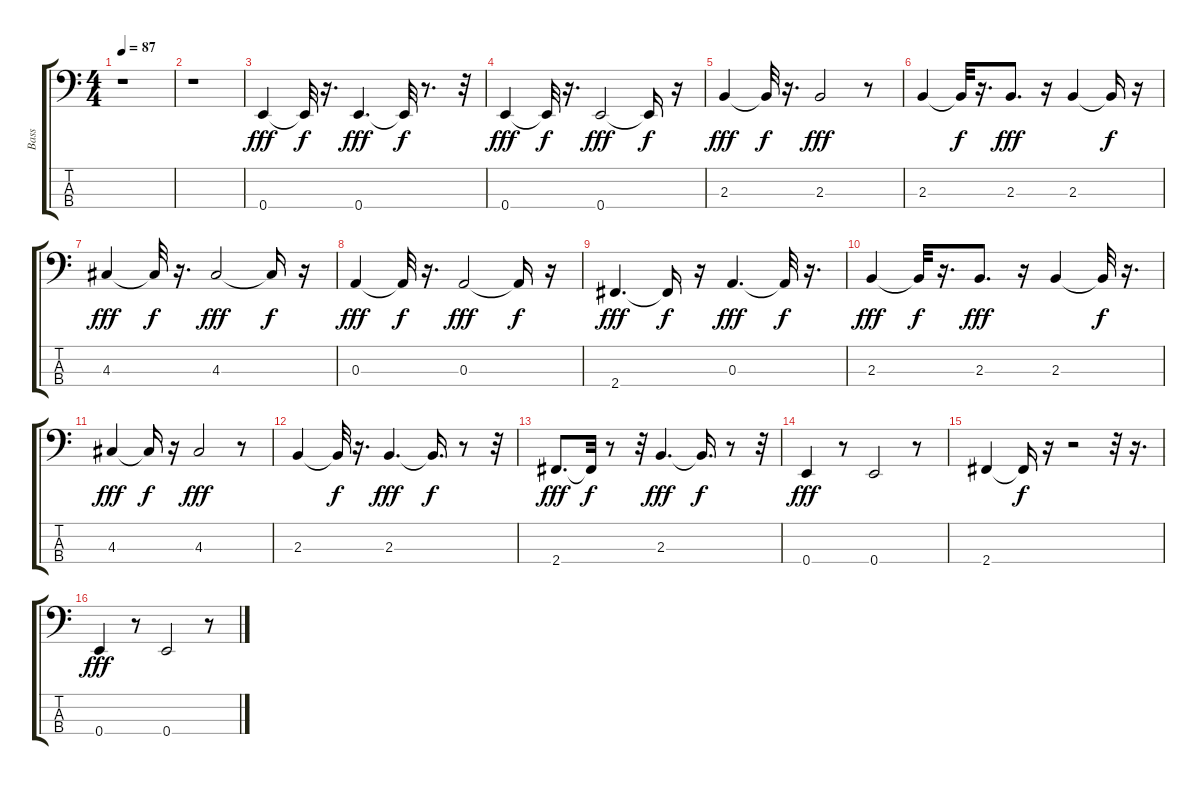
\track ("Bass    " "Bass    ") {instrument fretlessbass}
\staff {score tabs}
\tuning (G2 D2 A1 E1) {hide}
\ts (4 4)
\tempo 87
\clef f4
\ks c
r.1{dy fff} |
r.1 |
0.4.4 0.4{t}.32{dy f} r.16{d} 0.4.4{d dy fff} 0.4{t}.32{dy f} r.8{d} r.32 |
0.4.4{dy fff} 0.4{t}.32{dy f} r.16{d} 0.4.2{dy fff} 0.4{t}.16{dy f} r.16 |
2.3.4{dy fff} 2.3{t}.32{dy f} r.16{d} 2.3.2{dy fff} r.8 |
2.3.4 2.3{t}.32{dy f} r.16{d} 2.3.8{d dy fff} r.16 2.3.4 2.3{t}.16{dy f} r.16 |
4.3.4{dy fff} 4.3{t}.32{dy f} r.16{d} 4.3.2{dy fff} 4.3{t}.16{dy f} r.16 |
0.3.4{dy fff} 0.3{t}.32{dy f} r.16{d} 0.3.2{dy fff} 0.3{t}.16{dy f} r.16 |
2.4.4{d dy fff} 2.4{t}.16{dy f} r.16 0.3.4{d dy fff} 0.3{t}.32{dy f} r.16{d} |
2.3.4{dy fff} 2.3{t}.32{dy f} r.16{d} 2.3.8{d dy fff} r.16 2.3.4 2.3{t}.32{dy f} r.16{d} |
4.3.4{dy fff} 4.3{t}.16{dy f} r.16 4.3.2{dy fff} r.8 |
2.3.4 2.3{t}.32{dy f} r.16{d} 2.3.4{d dy fff} 2.3{t}.16{d dy f} r.8 r.32 |
2.4.8{d dy fff} 2.4{t}.32{dy f} r.8 r.32 2.3.4{d dy fff} 2.3{t}.16{d dy f} r.8 r.32 |
0.4.4{dy fff} r.8 0.4.2 r.8 |
2.4.4 2.4{t}.16{dy f} r.16 r.2 r.32 r.16{d} |
0.4.4{dy fff} r.8 0.4.2 r.8
